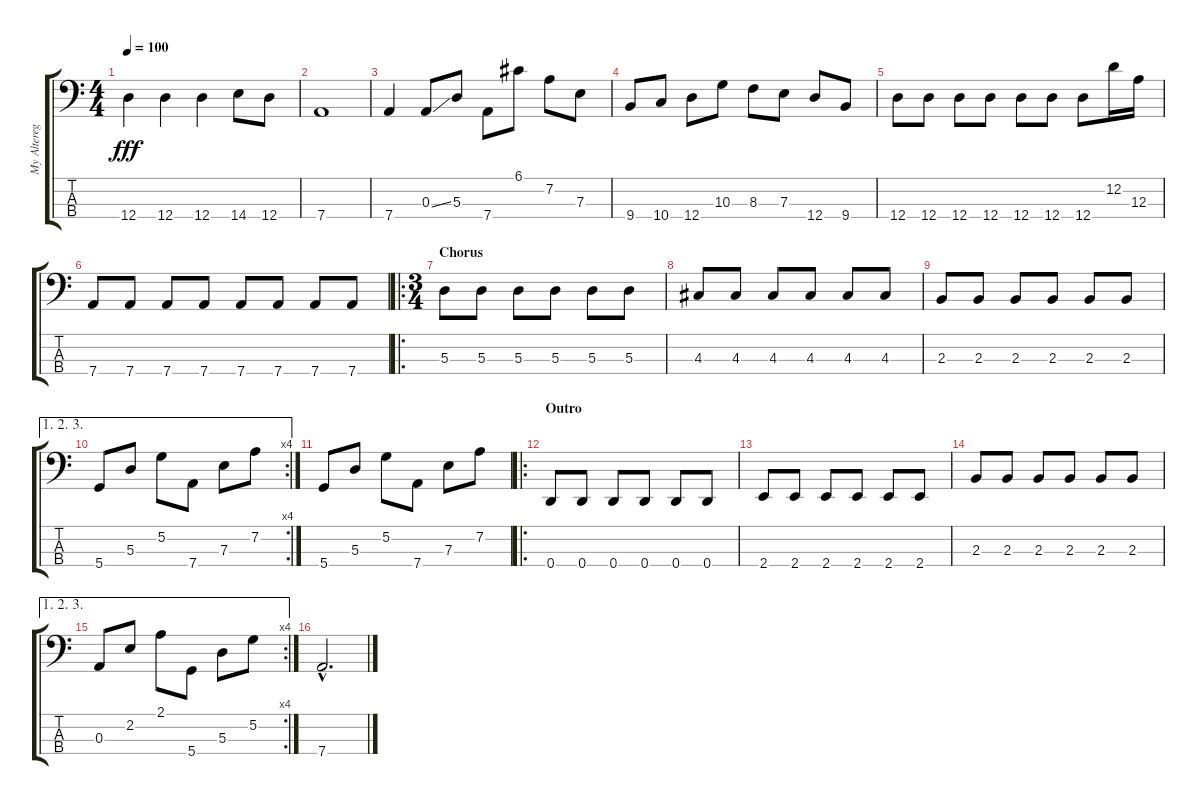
\track ("My Alterego" "My Altereg") {instrument electricbassfinger}
\staff {score tabs}
\tuning (G2 D2 A1 D1) {hide}
\ts (4 4)
\tempo 100
\clef f4
\ks c
12.4.4{dy fff} 12.4.4 12.4.4 14.4.8 12.4.8 |
7.4.1 |
7.4.4 0.3{ss}.8 5.3.8 7.4.8 6.1.8 7.2.8 7.3.8 |
9.4.8 10.4.8 12.4.8 10.3.8 8.3.8 7.3.8 12.4.8 9.4.8 |
12.4.8 12.4.8 12.4.8 12.4.8 12.4.8 12.4.8 12.4.8 12.2.16 12.3.16 |
7.4.8 7.4.8 7.4.8 7.4.8 7.4.8 7.4.8 7.4.8 7.4.8 |
\ro
\ts (3 4)
\section ("" "Chorus")
5.3.8 5.3.8 5.3.8 5.3.8 5.3.8 5.3.8 |
4.3.8 4.3.8 4.3.8 4.3.8 4.3.8 4.3.8 |
2.3.8 2.3.8 2.3.8 2.3.8 2.3.8 2.3.8 |
\ae (1 2 3)
\rc 4
5.4.8 5.3.8 5.2.8 7.4.8 7.3.8 7.2.8 |
5.4.8 5.3.8 5.2.8 7.4.8 7.3.8 7.2.8 |
\ro
\section ("" "Outro")
0.4.8 0.4.8 0.4.8 0.4.8 0.4.8 0.4.8 |
2.4.8 2.4.8 2.4.8 2.4.8 2.4.8 2.4.8 |
2.3.8 2.3.8 2.3.8 2.3.8 2.3.8 2.3.8 |
\ae (1 2 3)
\rc 4
0.3.8 2.2.8 2.1.8 5.4.8 5.3.8 5.2.8 |
7.4{hac}.2{d}
